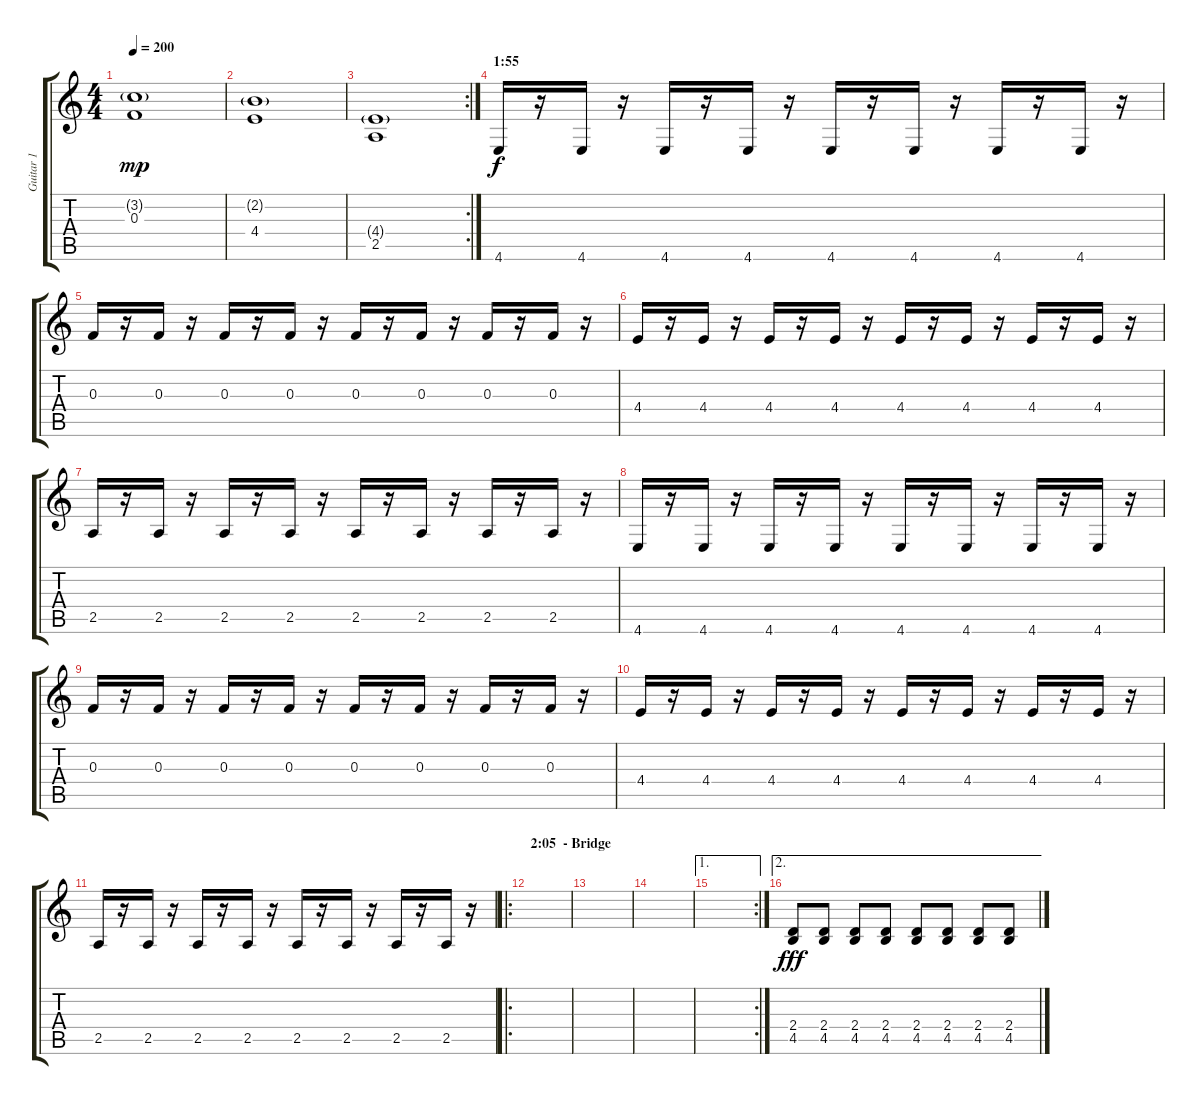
\track ("Guitar 1" "Guitar 1") {instrument distortionguitar}
\staff {score tabs}
\tuning (D4 A3 F3 C3 G2 C2) {hide}
\ts (4 4)
\tempo 200
\clef g2
\ks c
(3.2{g} 0.3).1{dy mp} |
(2.2{g} 4.4).1 |
\rc 2
(4.4{g} 2.5).1 |
\section ("" "1:55")
4.6.16{dy f volume 15 balance 8 instrument distortionguitar} r.16 4.6.16 r.16 4.6.16 r.16 4.6.16 r.16 4.6.16 r.16 4.6.16 r.16 4.6.16 r.16 4.6.16 r.16 |
0.3.16 r.16 0.3.16 r.16 0.3.16 r.16 0.3.16 r.16 0.3.16 r.16 0.3.16 r.16 0.3.16 r.16 0.3.16 r.16 |
4.4.16 r.16 4.4.16 r.16 4.4.16 r.16 4.4.16 r.16 4.4.16 r.16 4.4.16 r.16 4.4.16 r.16 4.4.16 r.16 |
2.5.16 r.16 2.5.16 r.16 2.5.16 r.16 2.5.16 r.16 2.5.16 r.16 2.5.16 r.16 2.5.16 r.16 2.5.16 r.16 |
4.6.16{volume 15 balance 8 instrument distortionguitar} r.16 4.6.16 r.16 4.6.16 r.16 4.6.16 r.16 4.6.16 r.16 4.6.16 r.16 4.6.16 r.16 4.6.16 r.16 |
0.3.16 r.16 0.3.16 r.16 0.3.16 r.16 0.3.16 r.16 0.3.16 r.16 0.3.16 r.16 0.3.16 r.16 0.3.16 r.16 |
4.4.16 r.16 4.4.16 r.16 4.4.16 r.16 4.4.16 r.16 4.4.16 r.16 4.4.16 r.16 4.4.16 r.16 4.4.16 r.16 |
2.5.16 r.16 2.5.16 r.16 2.5.16 r.16 2.5.16 r.16 2.5.16 r.16 2.5.16 r.16 2.5.16 r.16 2.5.16 r.16 |
\ro
\section ("" "2:05  - Bridge")
|
|
|
\ae 1
\rc 2
|
\ae 2
(2.4 4.5).8{dy fff} (2.4 4.5).8 (2.4 4.5).8 (2.4 4.5).8 (2.4 4.5).8 (2.4 4.5).8 (2.4 4.5).8 (2.4 4.5).8
